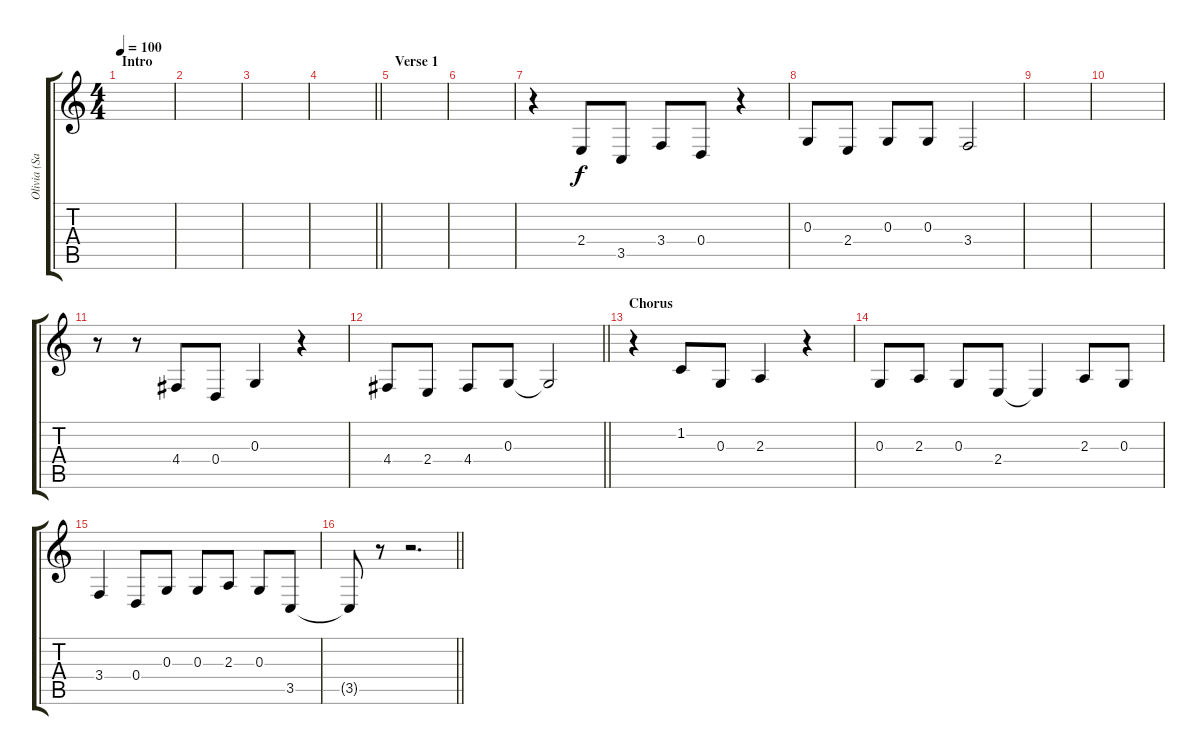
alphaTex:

\track ("Olivia (Sandy)" "Olivia (Sa") {instrument altosax}
\staff {score tabs}
\tuning (E4 B3 G3 D3 A2 E2) {hide}
\ts (4 4)
\section ("" "Intro")
\tempo 100
\clef g2
\ks c
|
|
|
\barLineRight lightlight
|
\section ("" "Verse 1")
|
|
r.4 2.4.8 3.5.8 3.4.8 0.4.8 r.4 |
0.3.8 2.4.8 0.3.8 0.3.8 3.4.2 |
|
|
r.8 r.8 4.4.8 0.4.8 0.3.4 r.4 |
\barLineRight lightlight
4.4.8 2.4.8 4.4.8 0.3.8 0.3{t}.2 |
\section ("" "Chorus")
r.4 1.2.8 0.3.8 2.3.4 r.4 |
0.3.8 2.3.8 0.3.8 2.4.8 2.4{t}.4 2.3.8 0.3.8 |
3.4.4 0.4.8 0.3.8 0.3.8 2.3.8 0.3.8 3.5.8 |
\barLineRight lightlight
3.5{t}.8 r.8 r.2{d}
